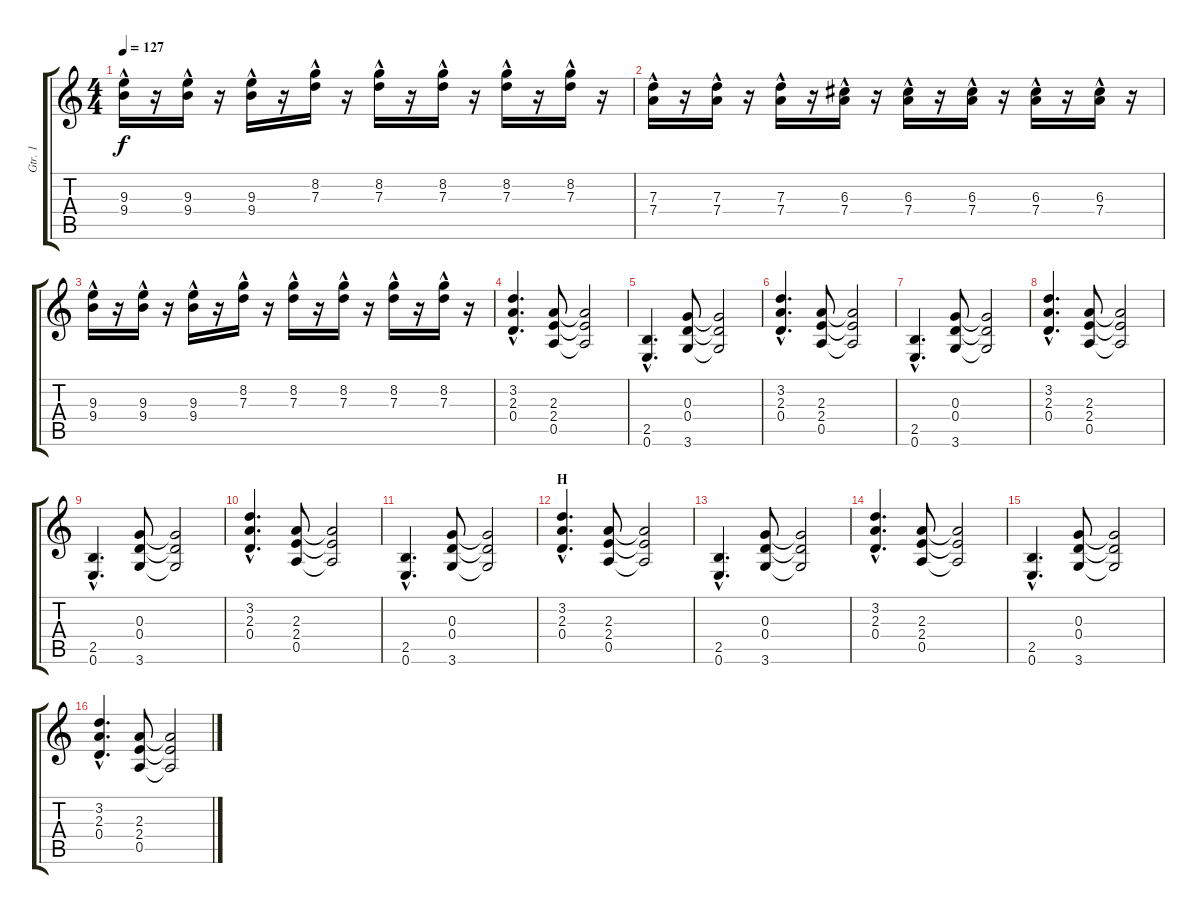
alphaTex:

\track ("Gtr. 1" "Gtr. 1") {instrument overdrivenguitar}
\staff {score tabs}
\tuning (E4 B3 G3 D3 A2 E2) {hide}
\ts (4 4)
\tempo 127
\clef g2
\ks c
(9.3{hac} 9.4{hac}).16{dy f} r.16 (9.3{hac} 9.4{hac}).16 r.16 (9.3{hac} 9.4{hac}).16 r.16 (8.2{hac} 7.3{hac}).16 r.16 (8.2{hac} 7.3{hac}).16 r.16 (8.2{hac} 7.3{hac}).16 r.16 (8.2{hac} 7.3{hac}).16 r.16 (8.2{hac} 7.3{hac}).16 r.16 |
(7.3{hac} 7.4{hac}).16 r.16 (7.3{hac} 7.4{hac}).16 r.16 (7.3{hac} 7.4{hac}).16 r.16 (6.3{hac} 7.4{hac}).16 r.16 (6.3{hac} 7.4{hac}).16 r.16 (6.3{hac} 7.4{hac}).16 r.16 (6.3{hac} 7.4{hac}).16 r.16 (6.3{hac} 7.4{hac}).16 r.16 |
(9.3{hac} 9.4{hac}).16 r.16 (9.3{hac} 9.4{hac}).16 r.16 (9.3{hac} 9.4{hac}).16 r.16 (8.2{hac} 7.3{hac}).16 r.16 (8.2{hac} 7.3{hac}).16 r.16 (8.2{hac} 7.3{hac}).16 r.16 (8.2{hac} 7.3{hac}).16 r.16 (8.2{hac} 7.3{hac}).16 r.16 |
(3.2{hac} 2.3{hac} 0.4{hac}).4{d} (2.3 2.4 0.5).8 (2.3{t} 2.4{t} 0.5{t}).2 |
(2.5{hac} 0.6{hac}).4{d} (0.3 0.4 3.6).8 (0.3{t} 0.4{t} 3.6{t}).2 |
(3.2{hac} 2.3{hac} 0.4{hac}).4{d} (2.3 2.4 0.5).8 (2.3{t} 2.4{t} 0.5{t}).2 |
(2.5{hac} 0.6{hac}).4{d} (0.3 0.4 3.6).8 (0.3{t} 0.4{t} 3.6{t}).2 |
(3.2{hac} 2.3{hac} 0.4{hac}).4{d} (2.3 2.4 0.5).8 (2.3{t} 2.4{t} 0.5{t}).2 |
(2.5{hac} 0.6{hac}).4{d} (0.3 0.4 3.6).8 (0.3{t} 0.4{t} 3.6{t}).2 |
(3.2{hac} 2.3{hac} 0.4{hac}).4{d} (2.3 2.4 0.5).8 (2.3{t} 2.4{t} 0.5{t}).2 |
(2.5{hac} 0.6{hac}).4{d} (0.3 0.4 3.6).8 (0.3{t} 0.4{t} 3.6{t}).2 |
\section ("" "H")
(3.2{hac} 2.3{hac} 0.4{hac}).4{d} (2.3 2.4 0.5).8 (2.3{t} 2.4{t} 0.5{t}).2 |
(2.5{hac} 0.6{hac}).4{d} (0.3 0.4 3.6).8 (0.3{t} 0.4{t} 3.6{t}).2 |
(3.2{hac} 2.3{hac} 0.4{hac}).4{d} (2.3 2.4 0.5).8 (2.3{t} 2.4{t} 0.5{t}).2 |
(2.5{hac} 0.6{hac}).4{d} (0.3 0.4 3.6).8 (0.3{t} 0.4{t} 3.6{t}).2 |
(3.2{hac} 2.3{hac} 0.4{hac}).4{d} (2.3 2.4 0.5).8 (2.3{t} 2.4{t} 0.5{t}).2
